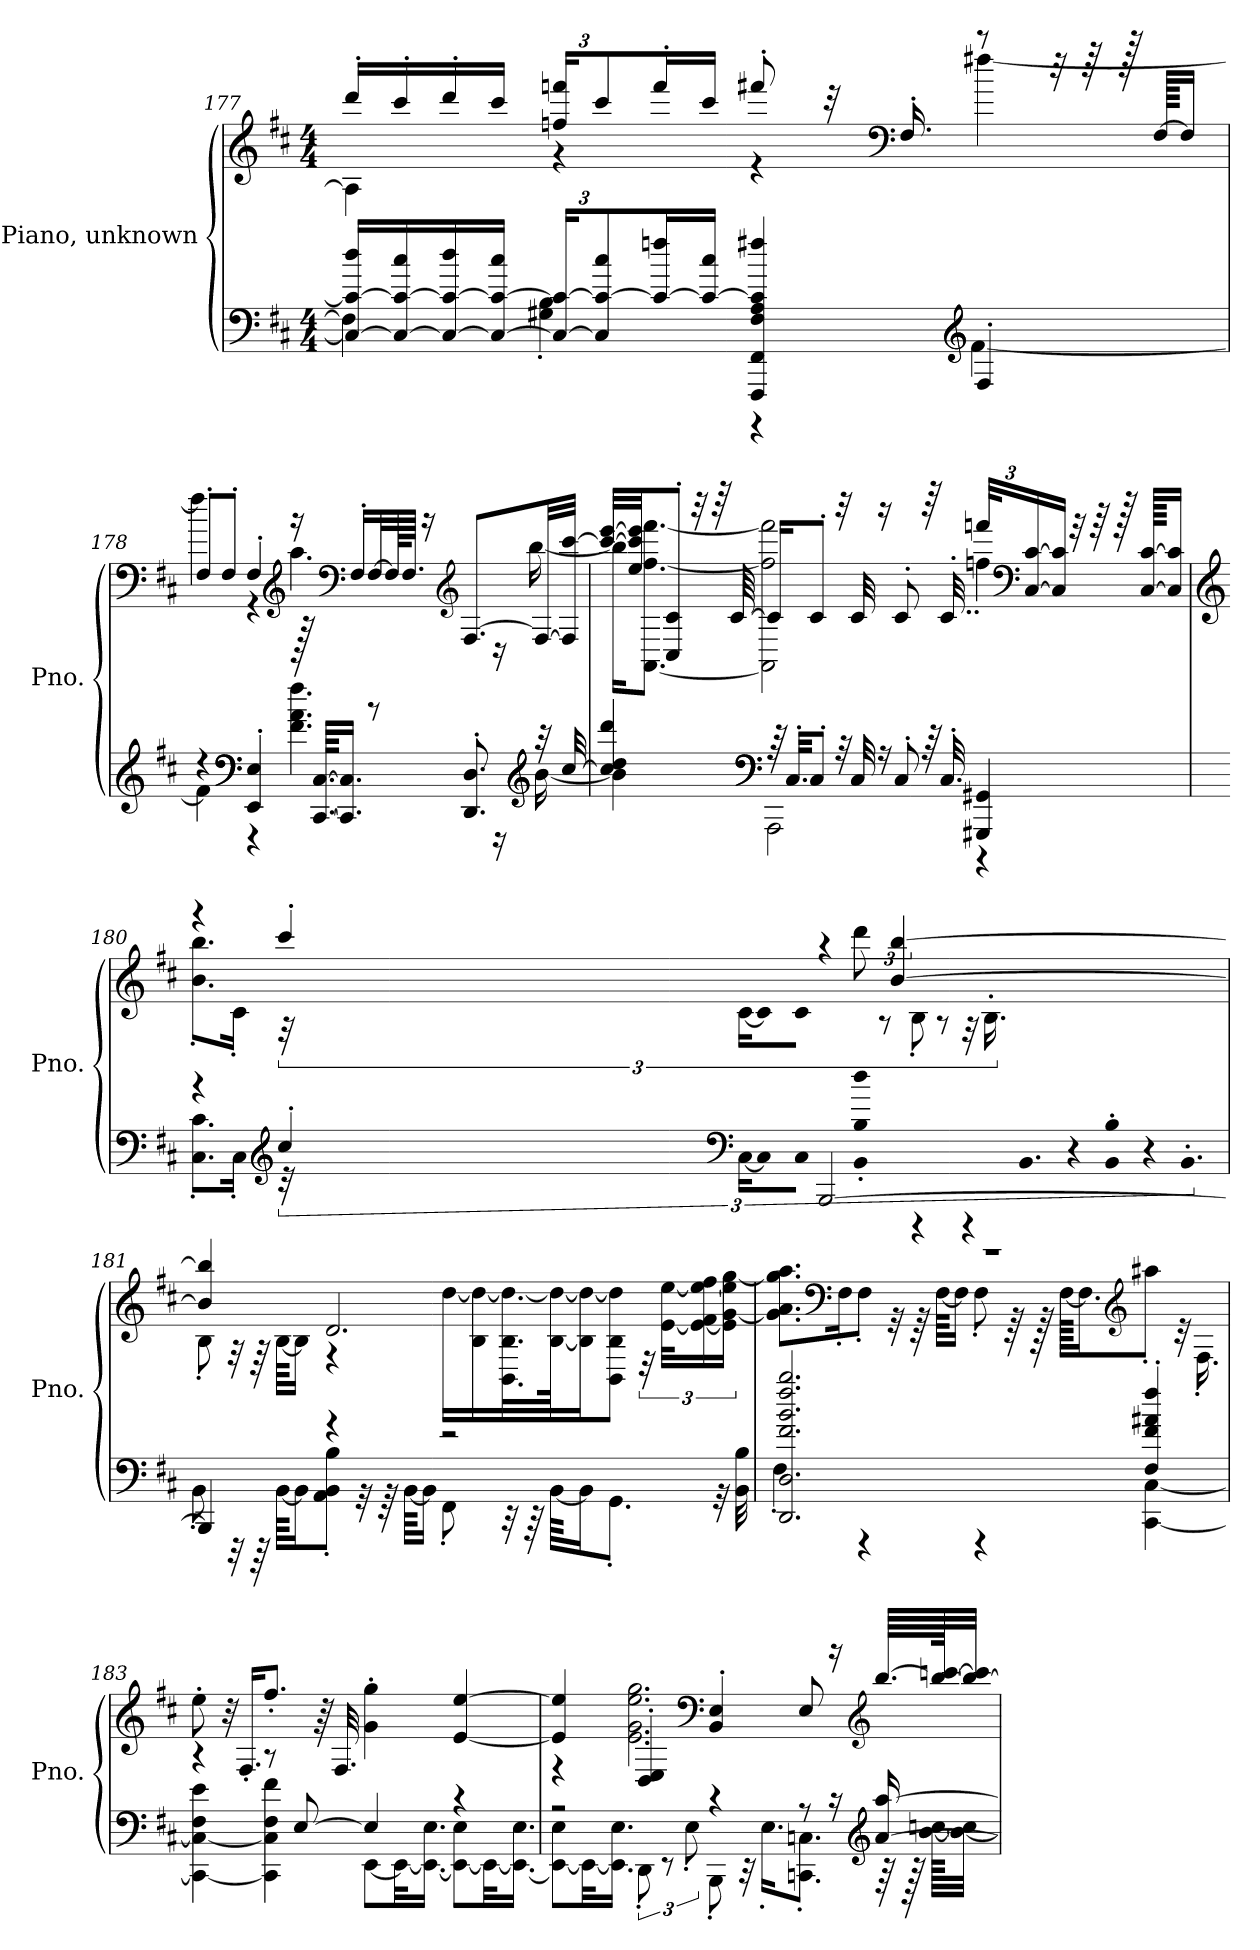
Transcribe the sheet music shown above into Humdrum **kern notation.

**kern	**kern
*part1	*part1
*staff2	*staff1
*I"Piano, unknown	*
*I'Pno.	*
!!LO:LB:g=z
*clefF4	*clefG2
*k[f#c#]	*k[f#c#]
*M4/4	*M4/4
=177	=177
*^	*^
16C#/_ 16c#/_ 16dd/LL	4F#\]	16ddd'/LL	4A\]
16C#/_ 16c#/_ 16cc#/	.	16ccc#'/	.
16C#/_ 16c#/_ 16dd/	.	16ddd'/	.
16C#/_ 16c#/_ 16cc#/JJ	.	16ccc#/JJ	.
*Xbrackettup	*	*Xbrackettup	*
24C#/_ 24c#/_KL	4G#X\' 4B\'	24ffn/ 24fffn/KL	4r
12C#/] 12c#/_ 12cc#/	.	12ccc#/	.
16c#/_ 16ffn/L	.	16fff'/L	.
16c#/_ 16cc#/JJ	.	16ccc#/JJ	.
4FFF#/ 4FF#/ 4F#/ 4A/ 4c#/] 4ff#X/	4r	8fff#X'/	4r
.	.	32r	.
*	*	*clefF4	*
.	.	16.F#'/	.
*clefG2	*	*	*
4F#'/	[4f#\	8r	[4ff#X\
.	.	32r	.
.	.	64r	.
.	.	128r	.
.	.	[128F#/KKKLL	.
.	.	16F#/JJ]	.
!!LO:LB:g=z	!!
=178	=178	=178	=178
4r	4f#\]	8F#'/L	4ff#\]
.	.	8F#'/J	.
*clefF4	*	*	*
4EE/' 4E/'	4r	4F#'/	4r
*	*	*clefG2	*
128r	4.f#\ 4.a\ 4.ff#\	16r	4.aa\
[64.CC#/ [64.C#/KKLL	.	.	.
16.CC#/] 16.C#/]JJ	.	.	.
*	*	*clefF4	*
.	.	16F#'/LL	.
8r	.	[32F#/L	.
.	.	128F#/KL]	.
.	.	64.F#/JJJJ	.
.	.	16r	.
*	*	*clefG2	*
8.DD/' 8.D/'	.	[8.F#/L	.
.	16r	.	16r
*clefG2	*	*	*
32r	[16b\	32F#/LL_	[16bb\
[32cc#/	.	32F#/] [32ccc#/JJJ	.
!!LO:PB:g=z	!!
=179	=179	=179	=179
4cc#/] 4dd/ 4ddd/	4b\]	32ccc#/_ [32eee/LLL	16bb\KL]
.	.	32ee/ 32ccc#/] 32eee/]JJ	.
.	.	8C#/' 8c#/'J	[8.AA\ [8.ff#\ [8.fff#\J
.	.	32r	.
.	.	64r	.
.	.	[64c#/	.
*clefF4	*	*	*
64r	2AAA\	16c#/KL]	2AA\] 2ff#\] 2fff#\]
32.C#'/KKL	.	.	.
8C#'/J	.	8c#'/J	.
32r	.	32r	.
32C#/	.	32c#/	.
16r	.	16r	.
8C#'/	.	8c#'/	.
64r	.	64r	.
32.C#'/	.	32.c#'/	.
4GGG#X/ 4GG#X/	4r	48fffn/KLL	4ffn'\
*	*	*clefF4	*
.	.	[24C#/ [24c#/	.
.	.	16C#/] 16c#/]JJ	.
.	.	32r	.
.	.	64r	.
.	.	128r	.
.	.	[128C#/ [128c#/KKKLL	.
.	.	16C#/] 16c#/]JJ	.
!!LO:LB:g=z	!!
=180	=180	=180	=180
*	*	*clefG2	*
4r	8.C#\' 8.c#\'L	4r	8.b\' 8.bb\'L
.	16C#'\Jk	.	16c#'\Jk
*clefG2	*	*	*
*	*brackettup	*	*brackettup
4cc#'/	48r	4ccc#'/	48r
*clefF4	*	*	*
.	[24C#\KL	.	[24c#\KL
.	8C#\]	.	8c#\]
.	16C#\Jk	.	16c#\Jk
[2BBB/	8BB\' 8B\' 8dd\'	4r	12ddd\
.	.	.	12r
.	32r	.	.
.	128r	.	.
.	64.BB\	.	.
.	.	.	12B'\
.	16r	.	.
.	8BB\' 8B\'	[4b/ [4bb/	8r
.	32r	.	32r
.	16.BB'\	.	16.B'\
!!LO:LB:g=z	!!
=181	=181	=181	=181
4BBB/]	8BB'\	4b/] 4bb/]	8B'\
.	32r	.	32r
.	64r	.	64r
.	[64BB\KKLL	.	[64B\KKLL
.	16BB\J]	.	16B\JJ]
4r	8AA\' 8BB\' 8B\'J	2.d/	4r
.	32r	.	.
.	64r	.	.
.	[64BB\KKLL	.	.
.	16BB\JJ]	.	.
2r	8FF#'\	.	[16dd\LL
.	.	.	16B\ 16dd\_
.	32r	.	32.BB\ 32.B\ 32.dd\_L
.	64r	.	.
.	[64BB\KKLL	.	[64B\ 64dd\_JK
.	16BB\J]	.	16B\] 16dd\_J
.	8.GG'\J	.	8BB\ 8B\ 8dd\]J
.	.	.	48r
.	.	.	[48e\ [48ee\KLL
.	.	.	24e\_ 24f#\ 24ee\_ 24ff#\
.	32r	.	.
.	.	.	24e\] [24g\ 24ee\] [24gg\JJ
.	32BB\ 32B\	.	.
!!LO:LB:g=z	!!
=182	=182	=182	=182
2.DD/ 2.D/ 2.f#/ 2.b/ 2.ff#/ 2.bb/	4F#'\	1r	8.g\] 8.a\ 8.gg\] 8.aa\L
*	*	*clefF4	*
.	.	.	16F#'\K
.	4r	.	8F#'\J
.	.	.	32r
.	.	.	64r
.	.	.	[64F#\KKLL
.	.	.	16F#\JJ]
.	4r	.	8F#'\
.	.	.	64r
.	.	.	128r
.	.	.	[128F#\KKKLL
.	.	.	16.F#\J]
*	*	*clefG2	*
4F#/' 4f#/' 4a#X/' 4ff#/'	[4CC#\ [4C#\	.	8aa#X'\J
.	.	.	32r
.	.	.	16.F#'\
*	*	*v	*v
=183	=183	=183
4r	4CC#\_ 4C#\_ 4F#\ 4e\	8ee'\
.	.	32r
.	.	16.F#'/KL
8r	4CC#\] 4C#\] 4F#\ 4f#\	8.ff#'/J
[8E/	.	.
.	.	64r
.	.	32.F#/
4E/]	[8EE\L	4g\' 4gg\'
.	32EE\KL_	.
.	16.EE\_ 16.E\JJ	.
4r	8EE\_ 8E\L	[4e/ [4ee/
.	32EE\KL_	.
.	16.EE\_ 16.E\JJ	.
!!LO:LB:g=z
=184	=184	=184
*	*	*^
2r	8EE\_ 8E\L	4e/] 4ee/]	4r
.	32EE\KL_	.	.
.	16.EE\] 16.E\JJ	.	.
.	12DD'\	4D/' 4E/'	2.e\ 2.g\ 2.ee\ 2.gg\
.	12r	.	.
.	12E'\	.	.
*	*	*clefF4	*
4r	8BBB'\	4BB/' 4E/'	.
.	32r	.	.
.	16.E'\KL	.	.
8r	8.CCn\' 8.Cn\'J	8E/	.
16r	.	16r	.
*clefG2	*	*clefG2	*
[16a/ [16aa/	64r	[64.bb/LLLL	.
.	128r	.	.
.	[128b\ [128ccn\KKLLL	128bb/_ [128cccn/JK	.
.	32b\_ 32cc\]JJJ	32bb/_ 32ccc/]JJJ	.
*v	*v	*	*
*	*v	*v
=	=
*-	*-
